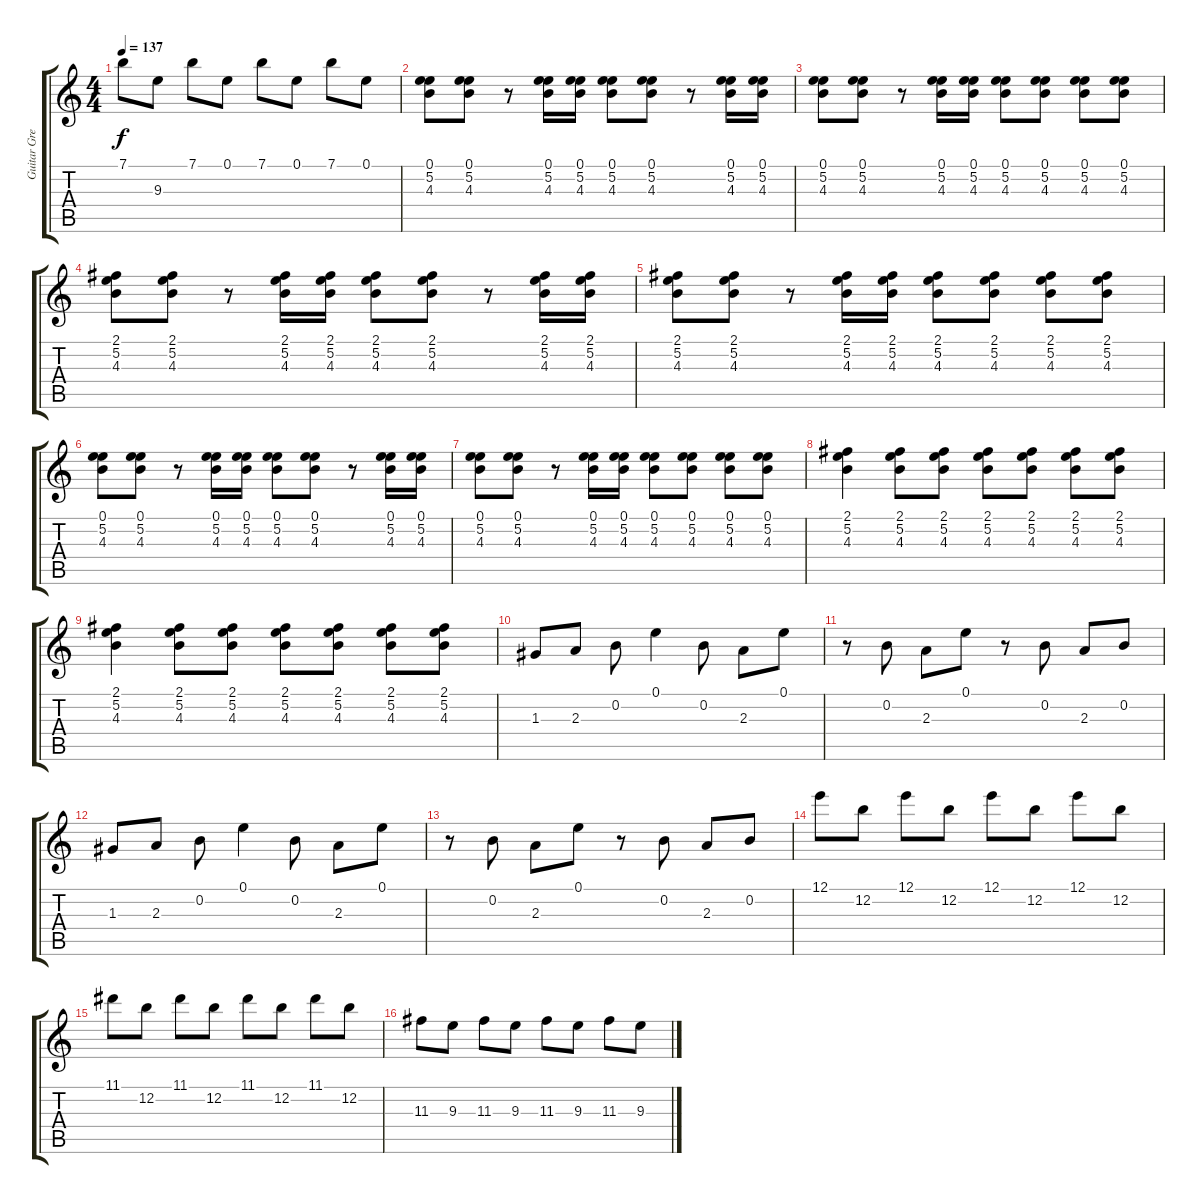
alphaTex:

\track ("Guitar Green" "Guitar Gre") {instrument acousticguitarsteel}
\staff {score tabs}
\tuning (E4 B3 G3 D3 A2 E2) {hide}
\ts (4 4)
\tempo 137
\clef g2
\ks c
7.1.8{dy f} 9.3.8 7.1.8 0.1.8 7.1.8 0.1.8 7.1.8 0.1.8 |
(0.1 5.2 4.3).8 (0.1 5.2 4.3).8 r.8 (0.1 5.2 4.3).16 (0.1 5.2 4.3).16 (0.1 5.2 4.3).8 (0.1 5.2 4.3).8 r.8 (0.1 5.2 4.3).16 (0.1 5.2 4.3).16 |
(0.1 5.2 4.3).8 (0.1 5.2 4.3).8 r.8 (0.1 5.2 4.3).16 (0.1 5.2 4.3).16 (0.1 5.2 4.3).8 (0.1 5.2 4.3).8 (0.1 5.2 4.3).8 (0.1 5.2 4.3).8 |
(2.1 5.2 4.3).8 (2.1 5.2 4.3).8 r.8 (2.1 5.2 4.3).16 (2.1 5.2 4.3).16 (2.1 5.2 4.3).8 (2.1 5.2 4.3).8 r.8 (2.1 5.2 4.3).16 (2.1 5.2 4.3).16 |
(2.1 5.2 4.3).8 (2.1 5.2 4.3).8 r.8 (2.1 5.2 4.3).16 (2.1 5.2 4.3).16 (2.1 5.2 4.3).8 (2.1 5.2 4.3).8 (2.1 5.2 4.3).8 (2.1 5.2 4.3).8 |
(0.1 5.2 4.3).8 (0.1 5.2 4.3).8 r.8 (0.1 5.2 4.3).16 (0.1 5.2 4.3).16 (0.1 5.2 4.3).8 (0.1 5.2 4.3).8 r.8 (0.1 5.2 4.3).16 (0.1 5.2 4.3).16 |
(0.1 5.2 4.3).8 (0.1 5.2 4.3).8 r.8 (0.1 5.2 4.3).16 (0.1 5.2 4.3).16 (0.1 5.2 4.3).8 (0.1 5.2 4.3).8 (0.1 5.2 4.3).8 (0.1 5.2 4.3).8 |
(2.1 5.2 4.3).4 (2.1 5.2 4.3).8 (2.1 5.2 4.3).8 (2.1 5.2 4.3).8 (2.1 5.2 4.3).8 (2.1 5.2 4.3).8 (2.1 5.2 4.3).8 |
(2.1 5.2 4.3).4 (2.1 5.2 4.3).8 (2.1 5.2 4.3).8 (2.1 5.2 4.3).8 (2.1 5.2 4.3).8 (2.1 5.2 4.3).8 (2.1 5.2 4.3).8 |
1.3.8 2.3.8 0.2.8 0.1.4 0.2.8 2.3.8 0.1.8 |
r.8 0.2.8 2.3.8 0.1.8 r.8 0.2.8 2.3.8 0.2.8 |
1.3.8 2.3.8 0.2.8 0.1.4 0.2.8 2.3.8 0.1.8 |
r.8 0.2.8 2.3.8 0.1.8 r.8 0.2.8 2.3.8 0.2.8 |
12.1.8 12.2.8 12.1.8 12.2.8 12.1.8 12.2.8 12.1.8 12.2.8 |
11.1.8 12.2.8 11.1.8 12.2.8 11.1.8 12.2.8 11.1.8 12.2.8 |
11.3.8 9.3.8 11.3.8 9.3.8 11.3.8 9.3.8 11.3.8 9.3.8
